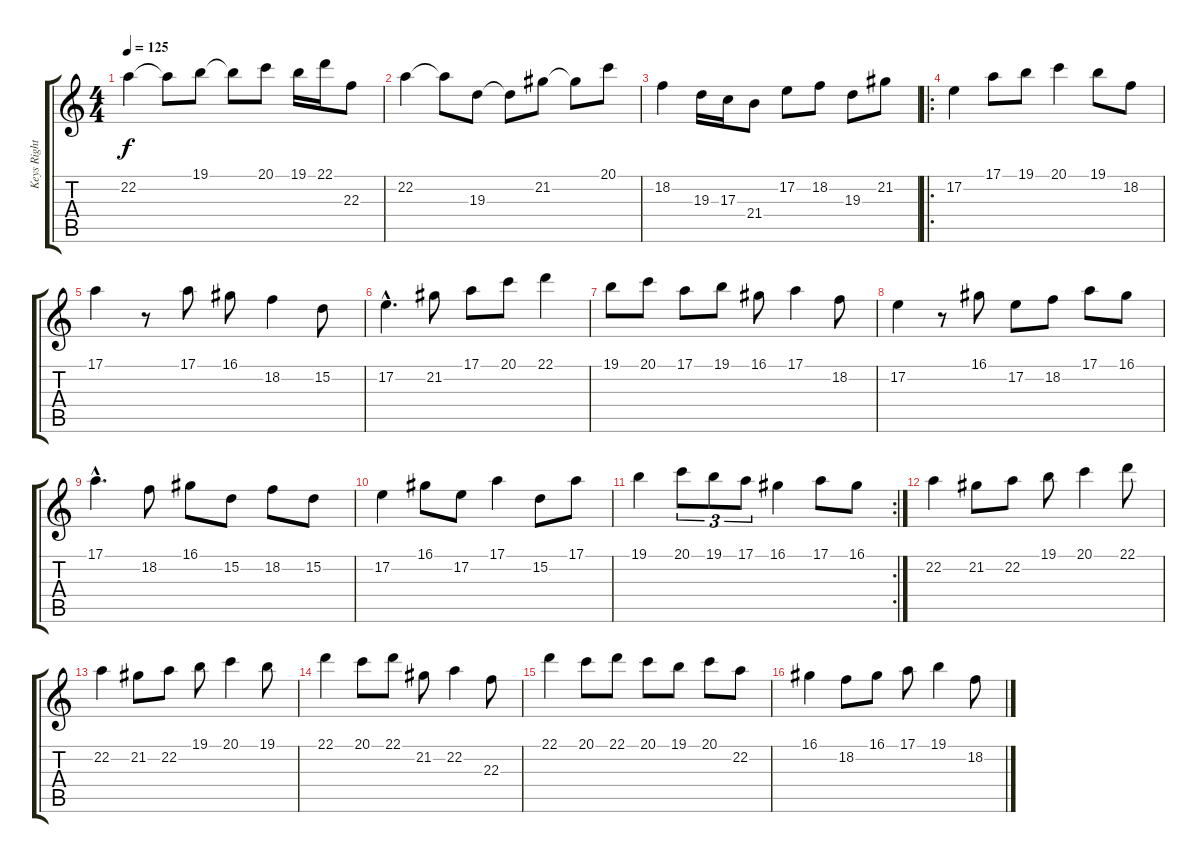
\track ("Keys Right" "Keys Right") {instrument stringensemble1}
\staff {score tabs}
\tuning (E4 B3 G3 D3 A2 E2) {hide}
\ts (4 4)
\tempo 125
\clef g2
\ks c
22.2.4{dy f} 22.2{t}.8 19.1.8 19.1{t}.8 20.1.8 19.1.16 22.1.16 22.3.8 |
22.2.4 22.2{t}.8 19.3.8 19.3{t}.8 21.2.8 21.2{t}.8 20.1.8 |
18.2.4 19.3.16 17.3.16 21.4.8 17.2.8 18.2.8 19.3.8 21.2.8 |
\ro
17.2.4 17.1.8 19.1.8 20.1.4 19.1.8 18.2.8 |
17.1.4 r.8 17.1.8 16.1.8 18.2.4 15.2.8 |
17.2{hac}.4{d} 21.2.8 17.1.8 20.1.8 22.1.4 |
19.1.8 20.1.8 17.1.8 19.1.8 16.1.8 17.1.4 18.2.8 |
17.2.4 r.8 16.1.8 17.2.8 18.2.8 17.1.8 16.1.8 |
17.1{hac}.4{d} 18.2.8 16.1.8 15.2.8 18.2.8 15.2.8 |
17.2.4 16.1.8 17.2.8 17.1.4 15.2.8 17.1.8 |
\rc 2
19.1.4 20.1.8{tu (3 2)} 19.1.8{tu (3 2)} 17.1.8{tu (3 2)} 16.1.4 17.1.8 16.1.8 |
22.2.4 21.2.8 22.2.8 19.1.8 20.1.4 22.1.8 |
22.2.4 21.2.8 22.2.8 19.1.8 20.1.4 19.1.8 |
22.1.4 20.1.8 22.1.8 21.2.8 22.2.4 22.3.8 |
22.1.4 20.1.8 22.1.8 20.1.8 19.1.8 20.1.8 22.2.8 |
16.1.4 18.2.8 16.1.8 17.1.8 19.1.4 18.2.8
